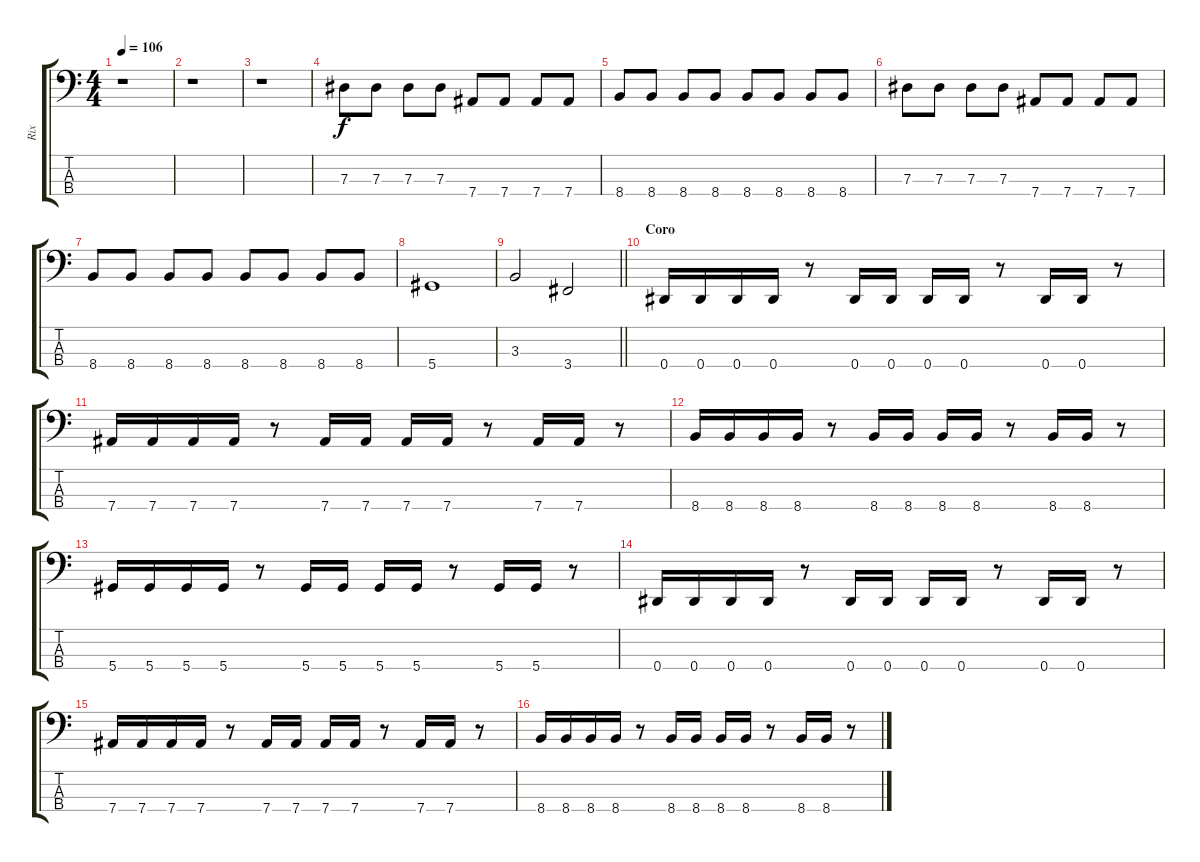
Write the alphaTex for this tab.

\track ("Rix" "Rix") {instrument electricbasspick}
\staff {score tabs}
\tuning (Gb2 Db2 Ab1 Eb1) {hide}
\ts (4 4)
\tempo 106
\clef f4
\ks c
r.1{dy f} |
r.1 |
r.1 |
7.3.8 7.3.8 7.3.8 7.3.8 7.4.8 7.4.8 7.4.8 7.4.8 |
8.4.8 8.4.8 8.4.8 8.4.8 8.4.8 8.4.8 8.4.8 8.4.8 |
7.3.8 7.3.8 7.3.8 7.3.8 7.4.8 7.4.8 7.4.8 7.4.8 |
8.4.8 8.4.8 8.4.8 8.4.8 8.4.8 8.4.8 8.4.8 8.4.8 |
5.4.1 |
\barLineRight lightlight
3.3.2 3.4.2 |
\section ("" "Coro")
0.4.16 0.4.16 0.4.16 0.4.16 r.8 0.4.16 0.4.16 0.4.16 0.4.16 r.8 0.4.16 0.4.16 r.8 |
7.4.16 7.4.16 7.4.16 7.4.16 r.8 7.4.16 7.4.16 7.4.16 7.4.16 r.8 7.4.16 7.4.16 r.8 |
8.4.16 8.4.16 8.4.16 8.4.16 r.8 8.4.16 8.4.16 8.4.16 8.4.16 r.8 8.4.16 8.4.16 r.8 |
5.4.16 5.4.16 5.4.16 5.4.16 r.8 5.4.16 5.4.16 5.4.16 5.4.16 r.8 5.4.16 5.4.16 r.8 |
0.4.16 0.4.16 0.4.16 0.4.16 r.8 0.4.16 0.4.16 0.4.16 0.4.16 r.8 0.4.16 0.4.16 r.8 |
7.4.16 7.4.16 7.4.16 7.4.16 r.8 7.4.16 7.4.16 7.4.16 7.4.16 r.8 7.4.16 7.4.16 r.8 |
8.4.16 8.4.16 8.4.16 8.4.16 r.8 8.4.16 8.4.16 8.4.16 8.4.16 r.8 8.4.16 8.4.16 r.8
